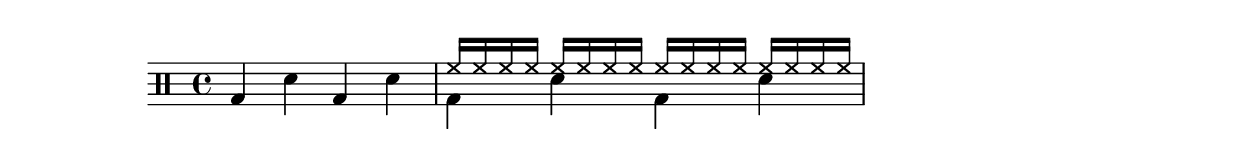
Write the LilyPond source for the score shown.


\score {
  \new DrumStaff <<
    \drummode {
      bd4 sn4 bd4 sn4
      <<
	{\voiceOne \repeat unfold 16 hh16 }
	\new DrumVoice { \voiceTwo bd4 sn4 bd4 sn4 }
      >> \oneVoice
    }
  >>
  \layout {}
  \midi {}
}
